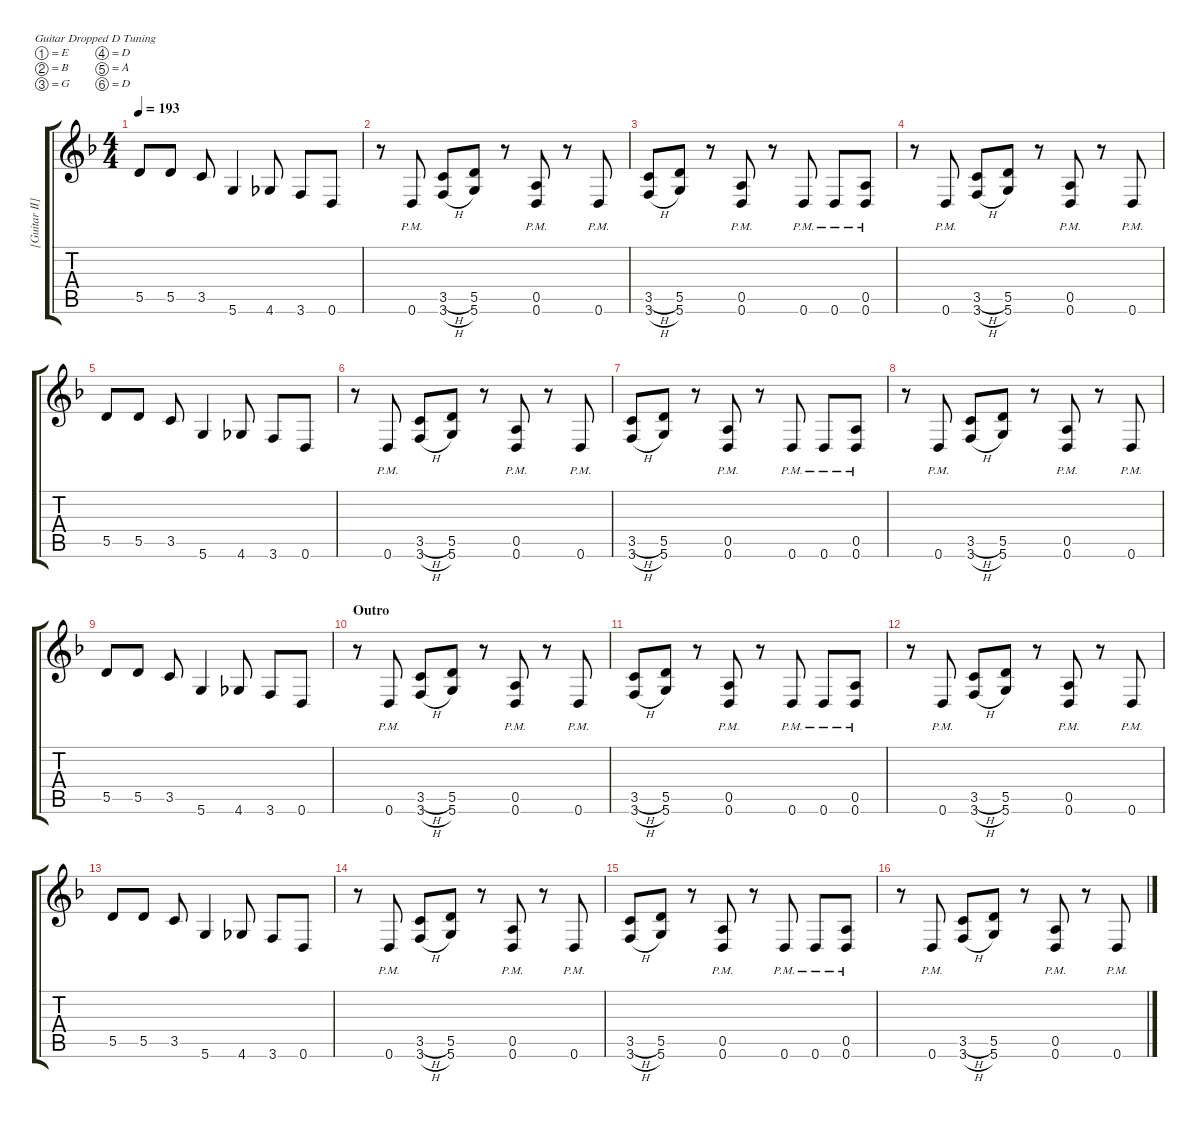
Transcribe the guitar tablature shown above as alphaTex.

\hideDynamics
\bracketExtendMode groupsimilarinstruments
\firstSystemTrackNameMode fullname
\otherSystemsTrackNameMode fullname
\otherSystemsTrackNameOrientation horizontal
\track ("[Guitar II]" "E-Gt") {instrument distortionguitar}
\staff {score tabs}
\tuning (E4 B3 G3 D3 A2 D2)
\ts (4 4)
\tempo 193
\clef g2
\ks f
5.5.8{dy f} 5.5.8 3.5.8 5.6.4 4.6.8 3.6.8 0.6.8 |
r.8 0.6{pm}.8 (3.5{h} 3.6{h}).8 (5.5 5.6).8 r.8 (0.5{pm} 0.6{pm}).8 r.8 0.6{pm}.8 |
(3.5{h} 3.6{h}).8 (5.5 5.6).8 r.8 (0.5{pm} 0.6{pm}).8 r.8 0.6{pm}.8 0.6{pm}.8 (0.5{pm} 0.6{pm}).8 |
r.8 0.6{pm}.8 (3.5{h} 3.6{h}).8 (5.5 5.6).8 r.8 (0.5{pm} 0.6{pm}).8 r.8 0.6{pm}.8 |
5.5.8 5.5.8 3.5.8 5.6.4 4.6.8 3.6.8 0.6.8 |
r.8 0.6{pm}.8 (3.5{h} 3.6{h}).8 (5.5 5.6).8 r.8 (0.5{pm} 0.6{pm}).8 r.8 0.6{pm}.8 |
(3.5{h} 3.6{h}).8 (5.5 5.6).8 r.8 (0.5{pm} 0.6{pm}).8 r.8 0.6{pm}.8 0.6{pm}.8 (0.5{pm} 0.6{pm}).8 |
r.8 0.6{pm}.8 (3.5{h} 3.6{h}).8 (5.5 5.6).8 r.8 (0.5{pm} 0.6{pm}).8 r.8 0.6{pm}.8 |
5.5.8 5.5.8 3.5.8 5.6.4 4.6.8 3.6.8 0.6.8 |
\section ("" "Outro")
r.8 0.6{pm}.8 (3.5{h} 3.6{h}).8 (5.5 5.6).8 r.8 (0.5{pm} 0.6{pm}).8 r.8 0.6{pm}.8 |
(3.5{h} 3.6{h}).8 (5.5 5.6).8 r.8 (0.5{pm} 0.6{pm}).8 r.8 0.6{pm}.8 0.6{pm}.8 (0.5{pm} 0.6{pm}).8 |
r.8 0.6{pm}.8 (3.5{h} 3.6{h}).8 (5.5 5.6).8 r.8 (0.5{pm} 0.6{pm}).8 r.8 0.6{pm}.8 |
5.5.8 5.5.8 3.5.8 5.6.4 4.6.8 3.6.8 0.6.8 |
r.8 0.6{pm}.8 (3.5{h} 3.6{h}).8 (5.5 5.6).8 r.8 (0.5{pm} 0.6{pm}).8 r.8 0.6{pm}.8 |
(3.5{h} 3.6{h}).8 (5.5 5.6).8 r.8 (0.5{pm} 0.6{pm}).8 r.8 0.6{pm}.8 0.6{pm}.8 (0.5{pm} 0.6{pm}).8 |
r.8 0.6{pm}.8 (3.5{h} 3.6{h}).8 (5.5 5.6).8 r.8 (0.5{pm} 0.6{pm}).8 r.8 0.6{pm}.8
